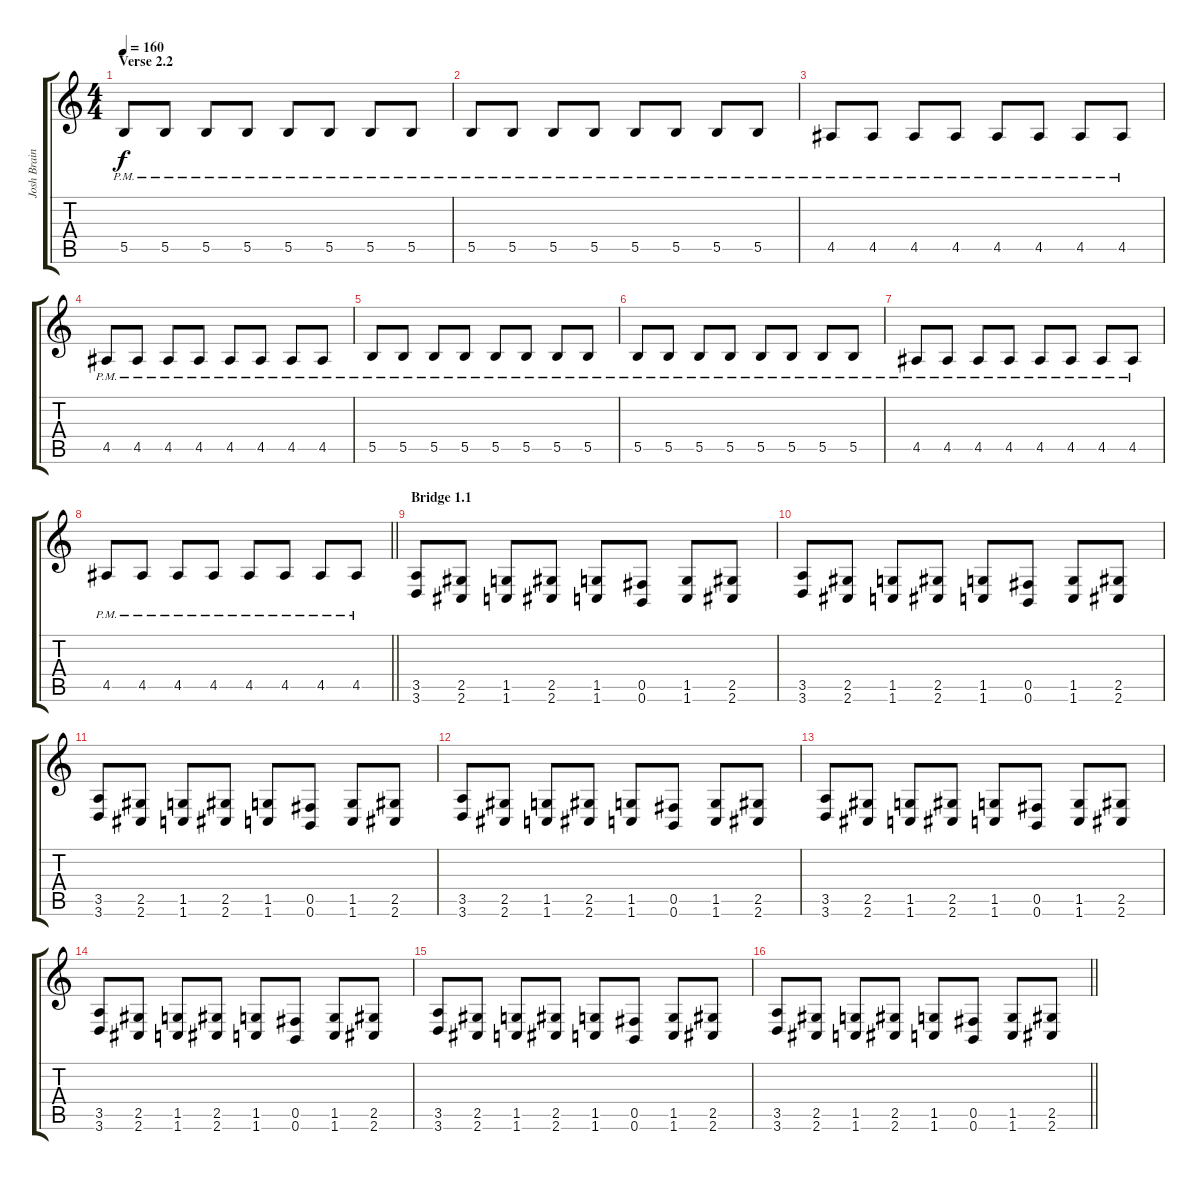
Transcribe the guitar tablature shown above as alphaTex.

\track ("Josh Brainard" "Josh Brain") {instrument distortionguitar}
\staff {score tabs}
\tuning (Db4 Ab3 E3 B2 Gb2 B1) {hide}
\ts (4 4)
\section ("" "Verse 2.2")
\tempo 160
\clef g2
\ks c
5.5{pm}.8{dy f volume 11} 5.5{pm}.8 5.5{pm}.8 5.5{pm}.8 5.5{pm}.8 5.5{pm}.8 5.5{pm}.8 5.5{pm}.8 |
5.5{pm}.8 5.5{pm}.8 5.5{pm}.8 5.5{pm}.8 5.5{pm}.8 5.5{pm}.8 5.5{pm}.8 5.5{pm}.8 |
4.5{pm}.8 4.5{pm}.8 4.5{pm}.8 4.5{pm}.8 4.5{pm}.8 4.5{pm}.8 4.5{pm}.8 4.5{pm}.8 |
4.5{pm}.8 4.5{pm}.8 4.5{pm}.8 4.5{pm}.8 4.5{pm}.8 4.5{pm}.8 4.5{pm}.8 4.5{pm}.8 |
5.5{pm}.8 5.5{pm}.8 5.5{pm}.8 5.5{pm}.8 5.5{pm}.8 5.5{pm}.8 5.5{pm}.8 5.5{pm}.8 |
5.5{pm}.8 5.5{pm}.8 5.5{pm}.8 5.5{pm}.8 5.5{pm}.8 5.5{pm}.8 5.5{pm}.8 5.5{pm}.8 |
4.5{pm}.8 4.5{pm}.8 4.5{pm}.8 4.5{pm}.8 4.5{pm}.8 4.5{pm}.8 4.5{pm}.8 4.5{pm}.8 |
\barLineRight lightlight
4.5{pm}.8 4.5{pm}.8 4.5{pm}.8 4.5{pm}.8 4.5{pm}.8 4.5{pm}.8 4.5{pm}.8 4.5{pm}.8 |
\section ("" "Bridge 1.1")
(3.5 3.6).8 (2.5 2.6).8 (1.5 1.6).8 (2.5 2.6).8 (1.5 1.6).8 (0.5 0.6).8 (1.5 1.6).8 (2.5 2.6).8 |
(3.5 3.6).8 (2.5 2.6).8 (1.5 1.6).8 (2.5 2.6).8 (1.5 1.6).8 (0.5 0.6).8 (1.5 1.6).8 (2.5 2.6).8 |
(3.5 3.6).8 (2.5 2.6).8 (1.5 1.6).8 (2.5 2.6).8 (1.5 1.6).8 (0.5 0.6).8 (1.5 1.6).8 (2.5 2.6).8 |
(3.5 3.6).8 (2.5 2.6).8 (1.5 1.6).8 (2.5 2.6).8 (1.5 1.6).8 (0.5 0.6).8 (1.5 1.6).8 (2.5 2.6).8 |
(3.5 3.6).8 (2.5 2.6).8 (1.5 1.6).8 (2.5 2.6).8 (1.5 1.6).8 (0.5 0.6).8 (1.5 1.6).8 (2.5 2.6).8 |
(3.5 3.6).8 (2.5 2.6).8 (1.5 1.6).8 (2.5 2.6).8 (1.5 1.6).8 (0.5 0.6).8 (1.5 1.6).8 (2.5 2.6).8 |
(3.5 3.6).8 (2.5 2.6).8 (1.5 1.6).8 (2.5 2.6).8 (1.5 1.6).8 (0.5 0.6).8 (1.5 1.6).8 (2.5 2.6).8 |
\barLineRight lightlight
(3.5 3.6).8 (2.5 2.6).8 (1.5 1.6).8 (2.5 2.6).8 (1.5 1.6).8 (0.5 0.6).8 (1.5 1.6).8 (2.5 2.6).8
